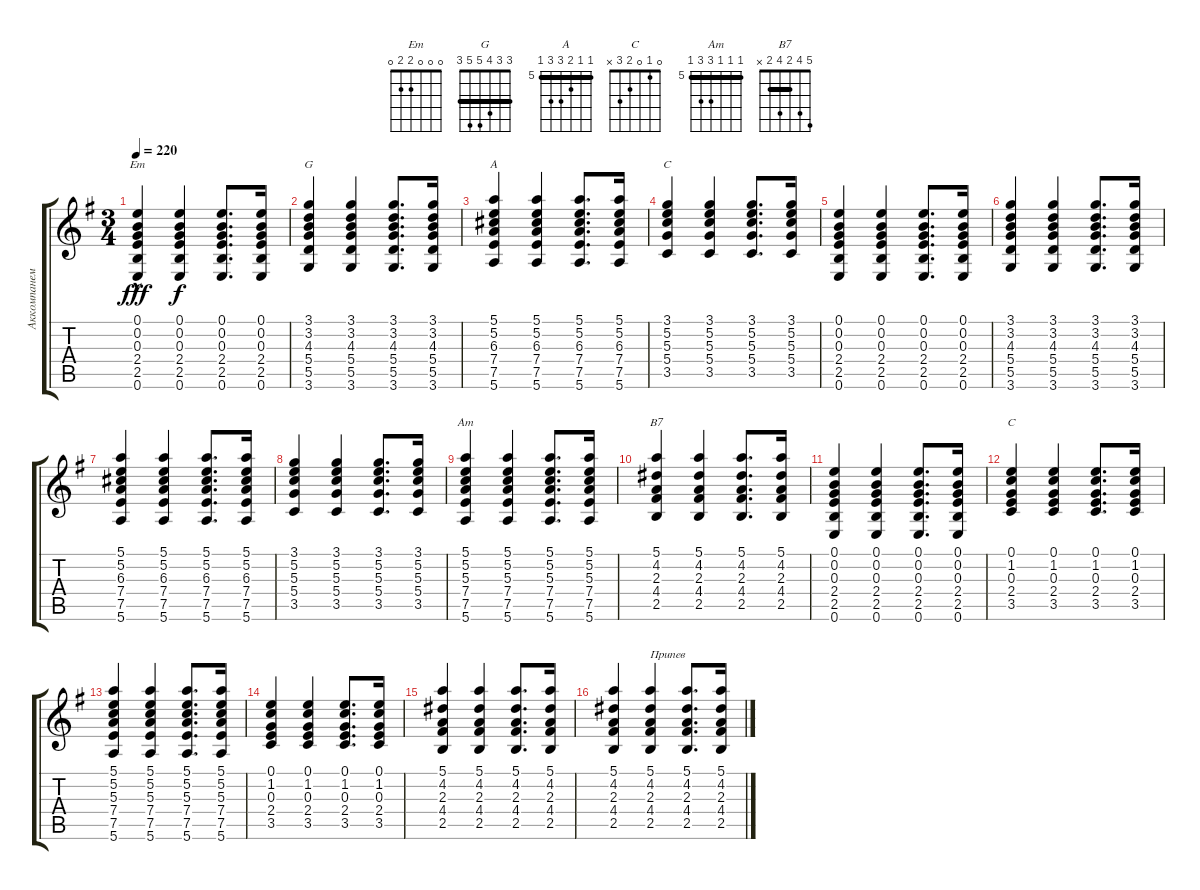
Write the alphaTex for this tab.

\track ("Аккомпанемент" "Аккомпанем") {instrument acousticguitarsteel}
\staff {score tabs}
\tuning (E4 B3 G3 D3 A2 E2) {hide}
\chord ("Em" 0 0 0 2 2 0)
\chord ("G" 3 3 4 5 5 3) {barre 3}
\chord ("A" 5 5 6 7 7 5) {firstfret 5 barre 5}
\chord ("C" 3 5 5 5 3 x) {barre 3}
\chord ("Am" 5 5 5 7 7 5) {firstfret 5 barre 5}
\chord ("B7" 5 4 2 4 2 x) {barre 2}
\chord ("C" 0 1 0 2 3 x)
\ts (3 4)
\tempo 220
\clef g2
\ks eminor
(0.1{hac} 0.2{hac} 0.3{hac} 2.4{hac} 2.5{hac} 0.6{hac}).4{ch "Em" dy fff} (0.1 0.2 0.3 2.4 2.5 0.6).4{dy f} (0.1 0.2 0.3 2.4 2.5 0.6).8{d} (0.1 0.2 0.3 2.4 2.5 0.6).16 |
(3.1 3.2 4.3 5.4 5.5 3.6).4{ch "G"} (3.1 3.2 4.3 5.4 5.5 3.6).4 (3.1 3.2 4.3 5.4 5.5 3.6).8{d} (3.1 3.2 4.3 5.4 5.5 3.6).16 |
(5.1 5.2 6.3 7.4 7.5 5.6).4{ch "A"} (5.1 5.2 6.3 7.4 7.5 5.6).4 (5.1 5.2 6.3 7.4 7.5 5.6).8{d} (5.1 5.2 6.3 7.4 7.5 5.6).16 |
(3.1 5.2 5.3 5.4 3.5).4{ch "C"} (3.1 5.2 5.3 5.4 3.5).4 (3.1 5.2 5.3 5.4 3.5).8{d} (3.1 5.2 5.3 5.4 3.5).16 |
(0.1 0.2 0.3 2.4 2.5 0.6).4 (0.1 0.2 0.3 2.4 2.5 0.6).4 (0.1 0.2 0.3 2.4 2.5 0.6).8{d} (0.1 0.2 0.3 2.4 2.5 0.6).16 |
(3.1 3.2 4.3 5.4 5.5 3.6).4 (3.1 3.2 4.3 5.4 5.5 3.6).4 (3.1 3.2 4.3 5.4 5.5 3.6).8{d} (3.1 3.2 4.3 5.4 5.5 3.6).16 |
(5.1 5.2 6.3 7.4 7.5 5.6).4 (5.1 5.2 6.3 7.4 7.5 5.6).4 (5.1 5.2 6.3 7.4 7.5 5.6).8{d} (5.1 5.2 6.3 7.4 7.5 5.6).16 |
(3.1 5.2 5.3 5.4 3.5).4 (3.1 5.2 5.3 5.4 3.5).4 (3.1 5.2 5.3 5.4 3.5).8{d} (3.1 5.2 5.3 5.4 3.5).16 |
(5.1 5.2 5.3 7.4 7.5 5.6).4{ch "Am"} (5.1 5.2 5.3 7.4 7.5 5.6).4 (5.1 5.2 5.3 7.4 7.5 5.6).8{d} (5.1 5.2 5.3 7.4 7.5 5.6).16 |
(5.1 4.2 2.3 4.4 2.5).4{ch "B7"} (5.1 4.2 2.3 4.4 2.5).4 (5.1 4.2 2.3 4.4 2.5).8{d} (5.1 4.2 2.3 4.4 2.5).16 |
(0.1 0.2 0.3 2.4 2.5 0.6).4 (0.1 0.2 0.3 2.4 2.5 0.6).4 (0.1 0.2 0.3 2.4 2.5 0.6).8{d} (0.1 0.2 0.3 2.4 2.5 0.6).16 |
(0.1 1.2 0.3 2.4 3.5).4{ch "C"} (0.1 1.2 0.3 2.4 3.5).4 (0.1 1.2 0.3 2.4 3.5).8{d} (0.1 1.2 0.3 2.4 3.5).16 |
(5.1 5.2 5.3 7.4 7.5 5.6).4 (5.1 5.2 5.3 7.4 7.5 5.6).4 (5.1 5.2 5.3 7.4 7.5 5.6).8{d} (5.1 5.2 5.3 7.4 7.5 5.6).16 |
(0.1 1.2 0.3 2.4 3.5).4 (0.1 1.2 0.3 2.4 3.5).4 (0.1 1.2 0.3 2.4 3.5).8{d} (0.1 1.2 0.3 2.4 3.5).16 |
(5.1 4.2 2.3 4.4 2.5).4 (5.1 4.2 2.3 4.4 2.5).4 (5.1 4.2 2.3 4.4 2.5).8{d} (5.1 4.2 2.3 4.4 2.5).16 |
(5.1 4.2 2.3 4.4 2.5).4 (5.1 4.2 2.3 4.4 2.5).4{txt "Припев"} (5.1 4.2 2.3 4.4 2.5).8{d} (5.1 4.2 2.3 4.4 2.5).16
